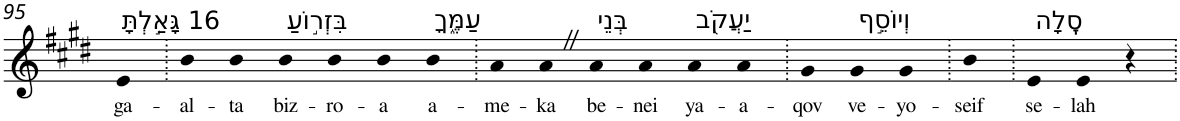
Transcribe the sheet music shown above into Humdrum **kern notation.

**kern	**text
*part1	*part1
*staff1	*staff1
*I"Piano	*
*I'Pno	*
!!LO:PB:g=z
*clefG2	*
*k[f#c#g#d#]	*
*E:	*
=95	=95
!LO:TX:a:t=16 גָּאַ֣לְתָּ	!
!	!LO:LY:b
4e	ga-
=96.	=96.
!	!LO:LY:b
4b	-al-
!	!LO:LY:b
4b	-ta
!LO:TX:a:t=בִּזְר֣וֹעַ	!
!	!LO:LY:b
4b	biz-
!	!LO:LY:b
4b	-ro-
!	!LO:LY:b
4b	-a
!LO:TX:a:t=עַמֶּ֑ךָ	!
!	!LO:LY:b
4b	a-
=97.	=97.
!	!LO:LY:b
4a	-me-
!	!LO:LY:b
4aZ	-ka
!LO:TX:a:t=בְּנֵי	!
!	!LO:LY:b
4a	be-
!	!LO:LY:b
4a	-nei
!LO:TX:a:t=יַעֲקֹ֖ב	!
!	!LO:LY:b
4a	ya-
!	!LO:LY:b
4a	-a-
=98.	=98.
!	!LO:LY:b
4g#	-qov
!LO:TX:a:t=וְיוֹסֵ֣ף	!
!	!LO:LY:b
4g#	ve-
!	!LO:LY:b
4g#	-yo-
=99.	=99.
!	!LO:LY:b
4b	-seif
=100.	=100.
!LO:TX:a:t=סֶֽלָה	!
!	!LO:LY:b
4e	se-
!	!LO:LY:b
4e	-lah
4r	.
=.	=.
*-	*-
